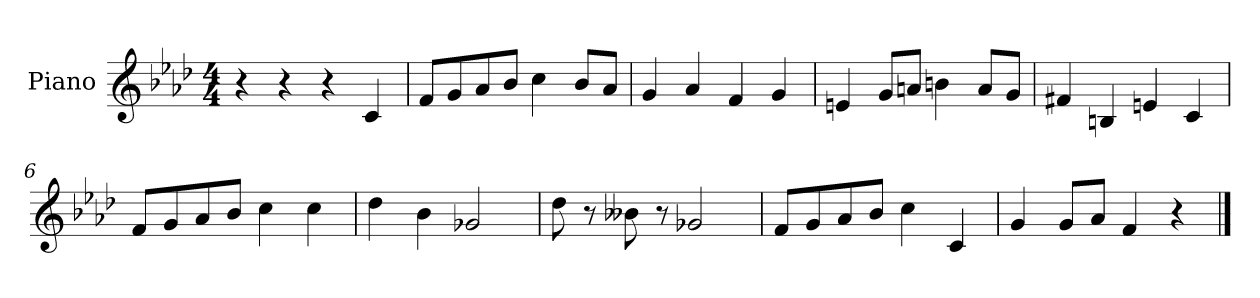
**kern
*part1
*staff1
*I"Piano
*I'Pno.
*clefG2
*k[b-e-a-d-]
*M4/4
=1
4r
4r
4r
4c/
=2
8f/L
8g/
8a-/
8b-/J
4cc\
8b-/L
8a-/J
=3
4g/
4a-/
4f/
4g/
=4
4en/
8g/L
8an/J
4bn\
8a/L
8g/J
=5
4f#X/
4Bn/
4en/
4c/
=6
8f/L
8g/
8a-/
8b-/J
4cc\
4cc\
=7
4dd-\
4b-\
2g-X/
!!LO:LB:g=z
=8
8dd-\
8r
8b--X\
8r
2g-X/
=9
8f/L
8g/
8a-/
8b-/J
4cc\
4c/
=10
4g/
8g/L
8a-/J
4f/
4r
==
*-
